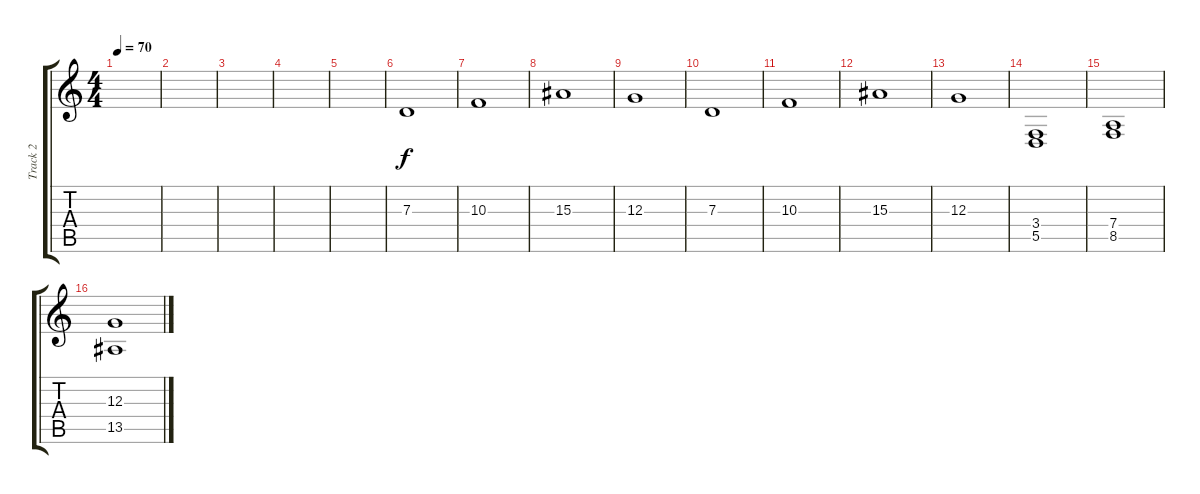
\track ("Track 2" "Track 2") {instrument pad2warm}
\staff {score tabs}
\tuning (E4 B3 G3 D3 A2 D2) {hide}
\ts (4 4)
\tempo 70
\clef g2
\ks c
|
|
|
|
|
7.3.1 |
10.3.1 |
15.3.1 |
12.3.1 |
7.3.1 |
10.3.1 |
15.3.1 |
12.3.1 |
(3.4 5.5).1 |
(7.4 8.5).1 |
(12.3 13.5).1
